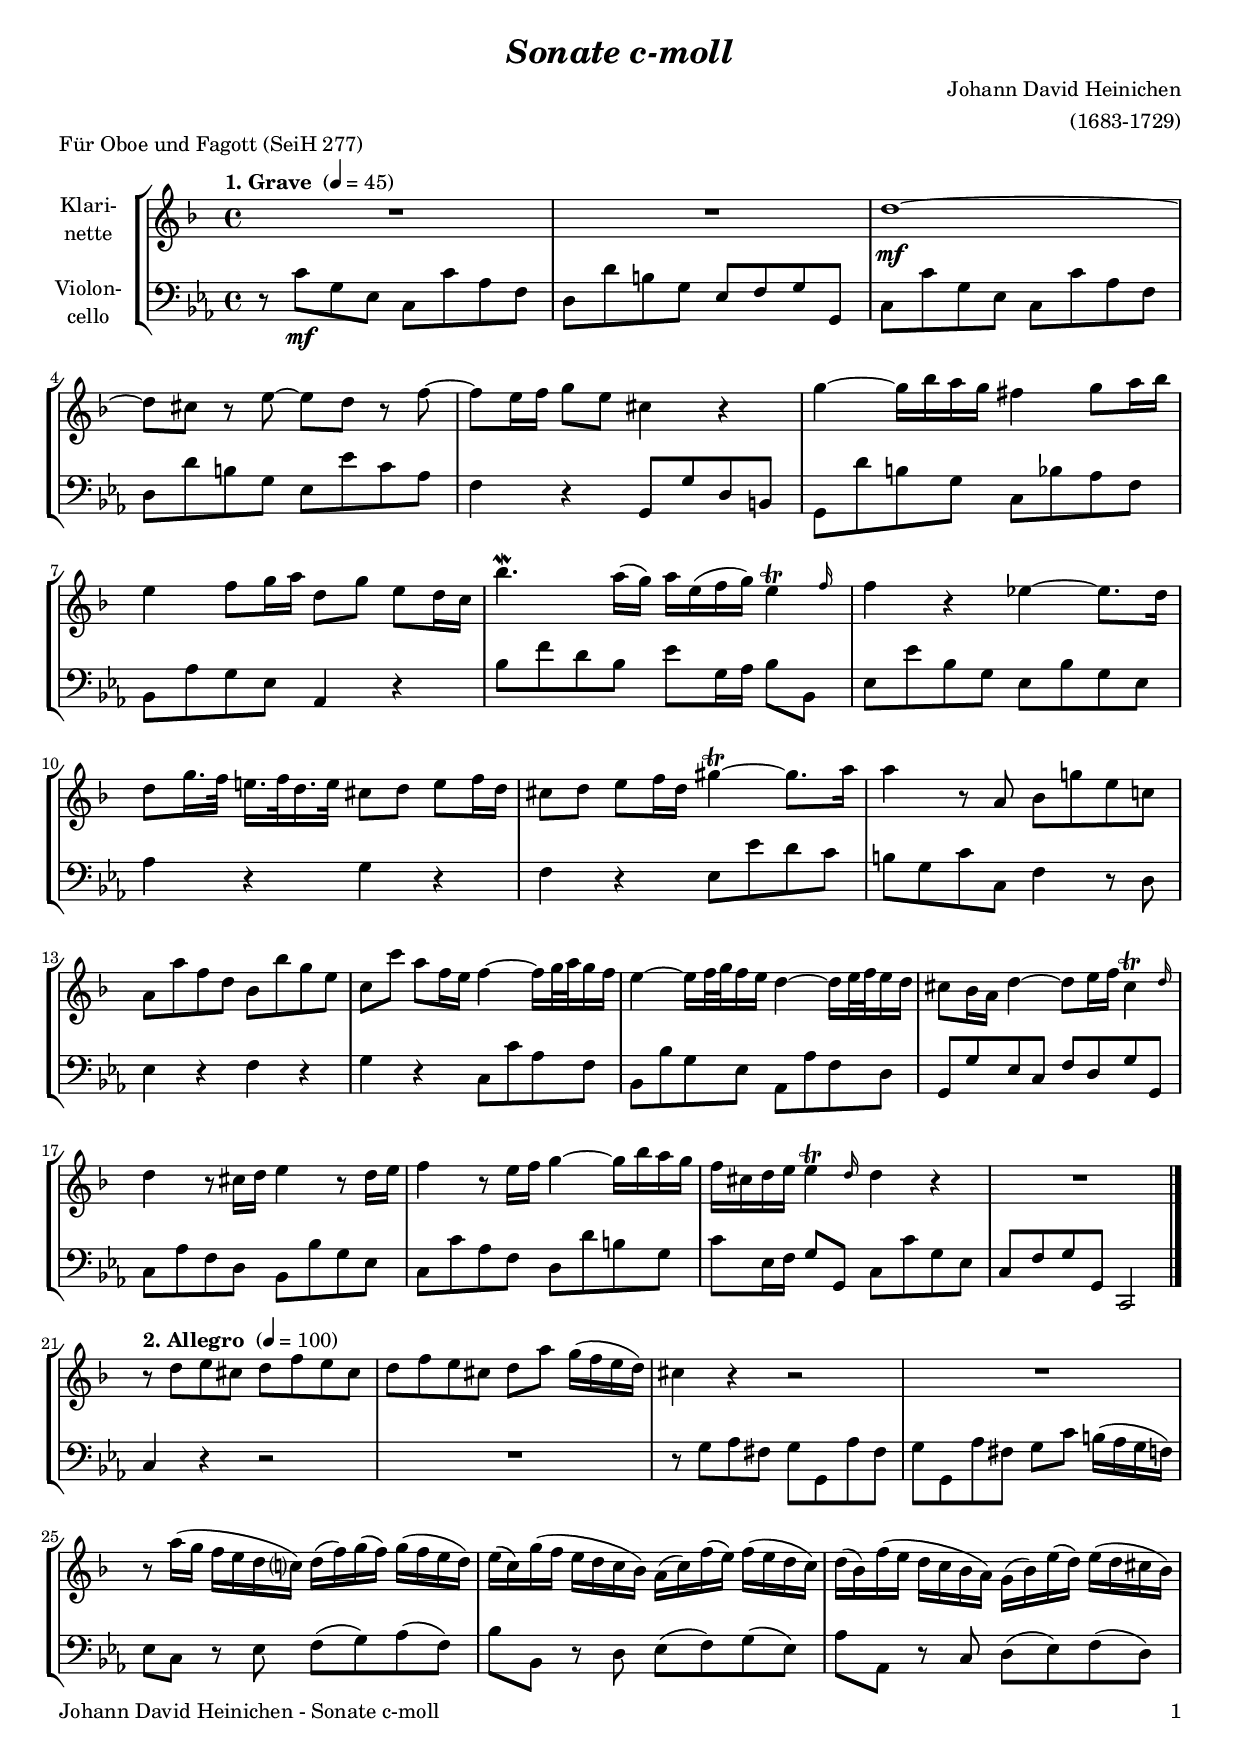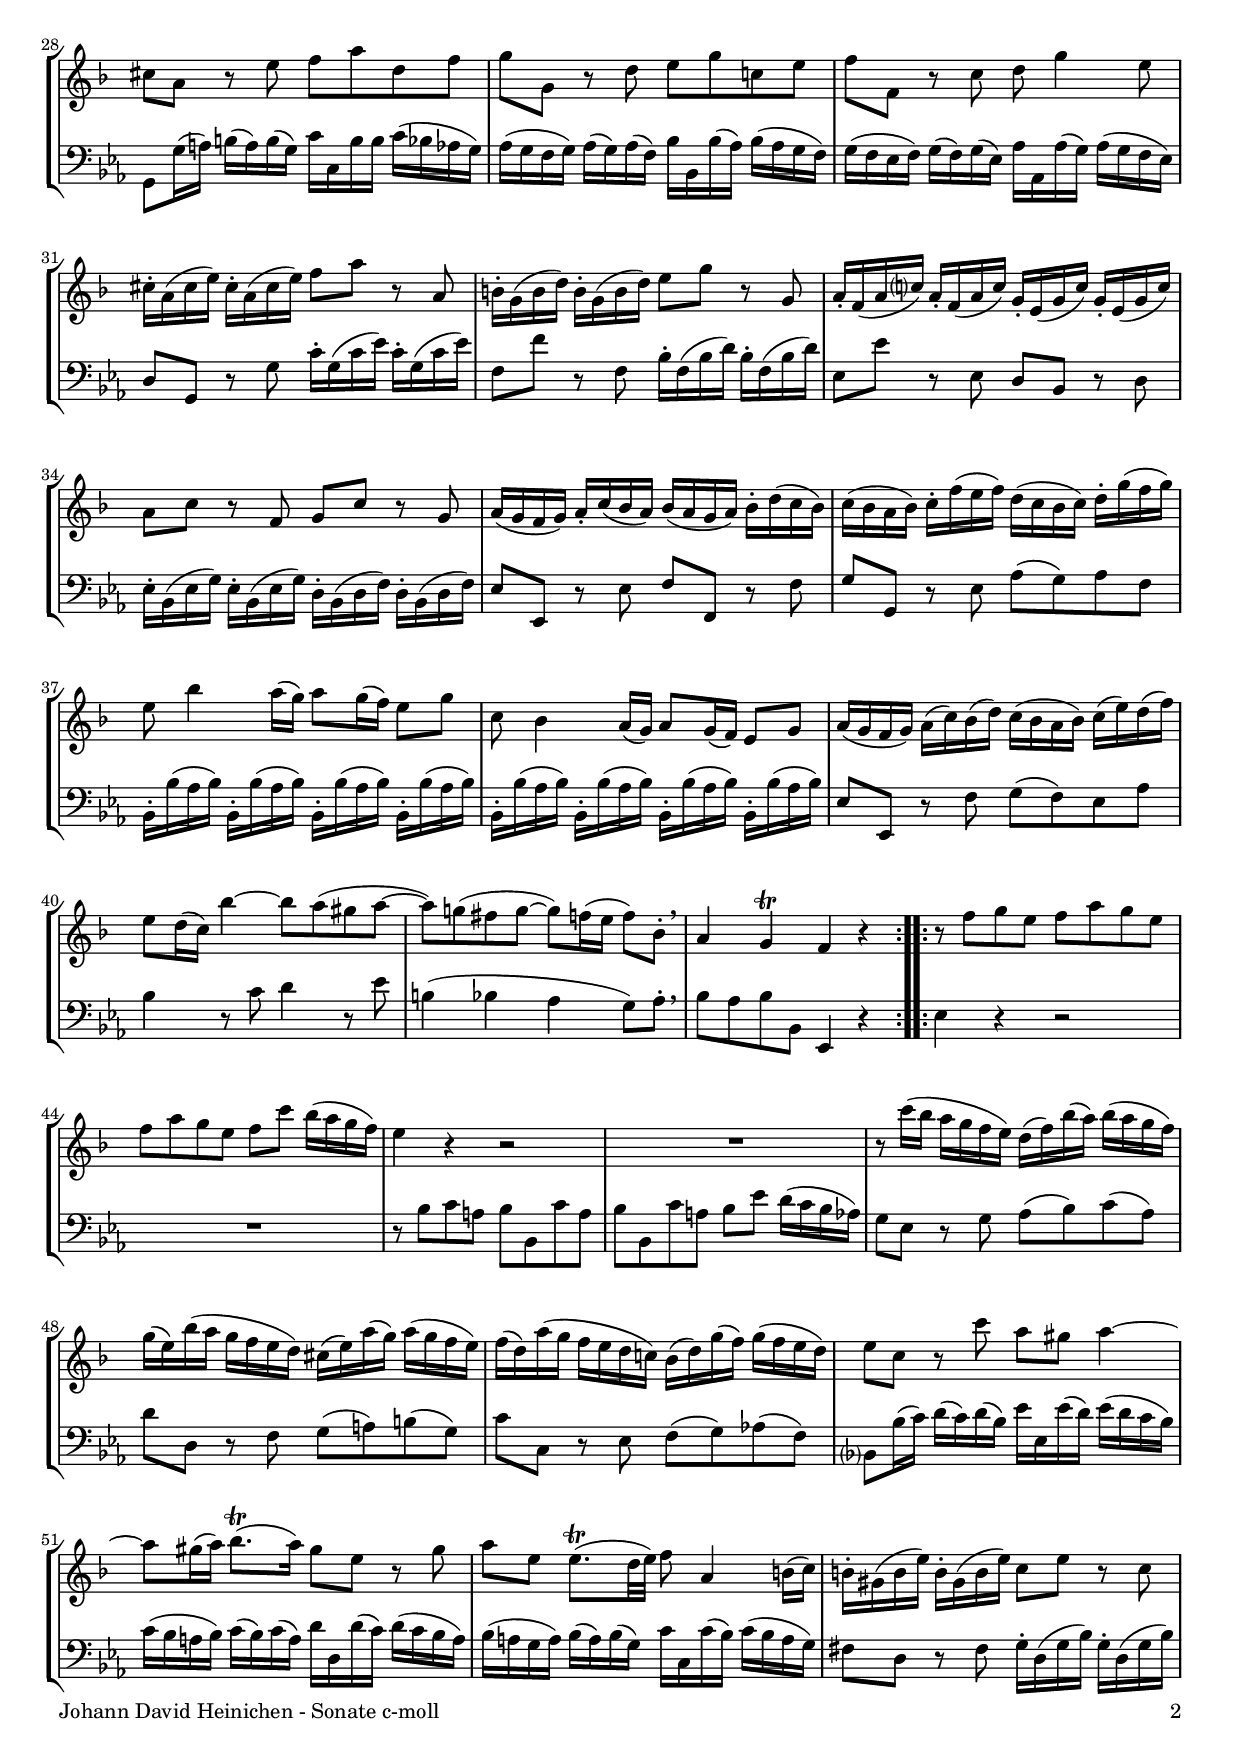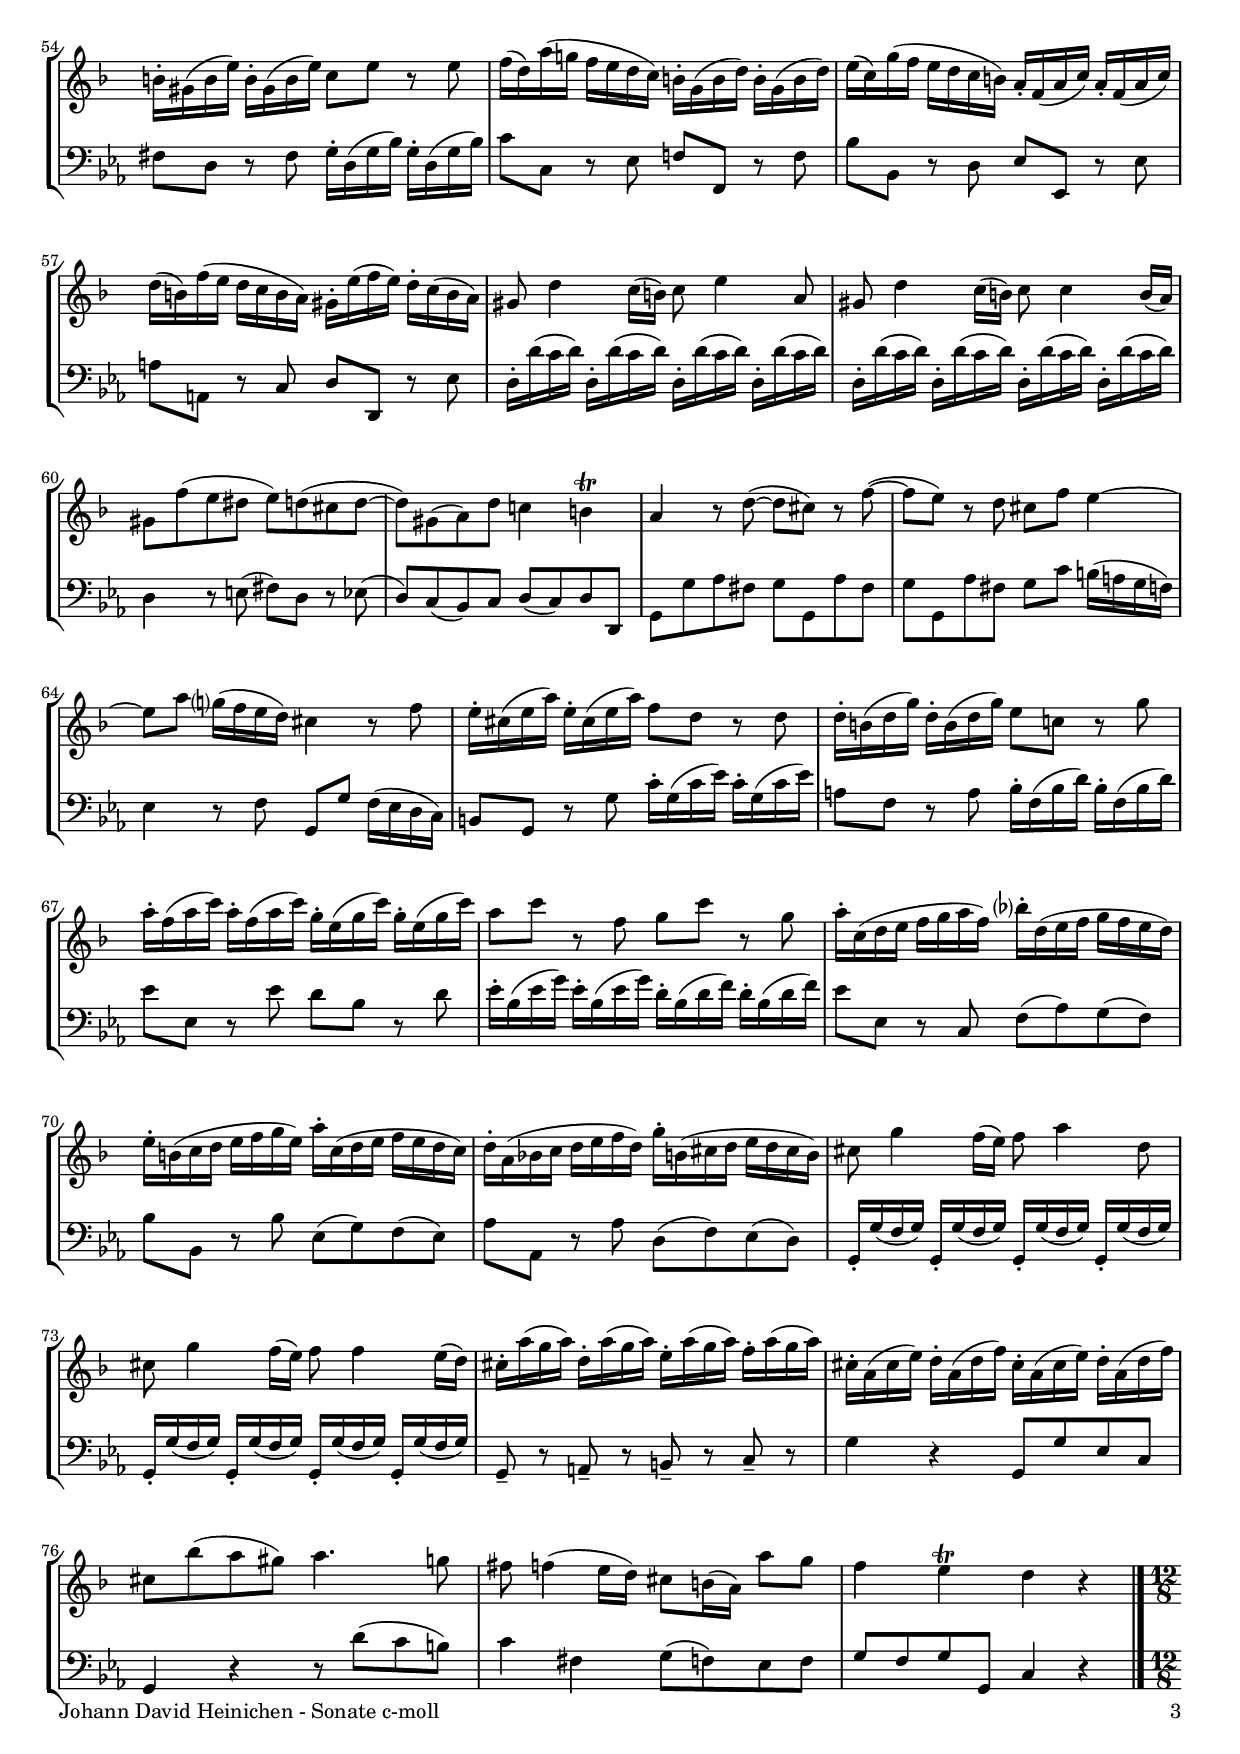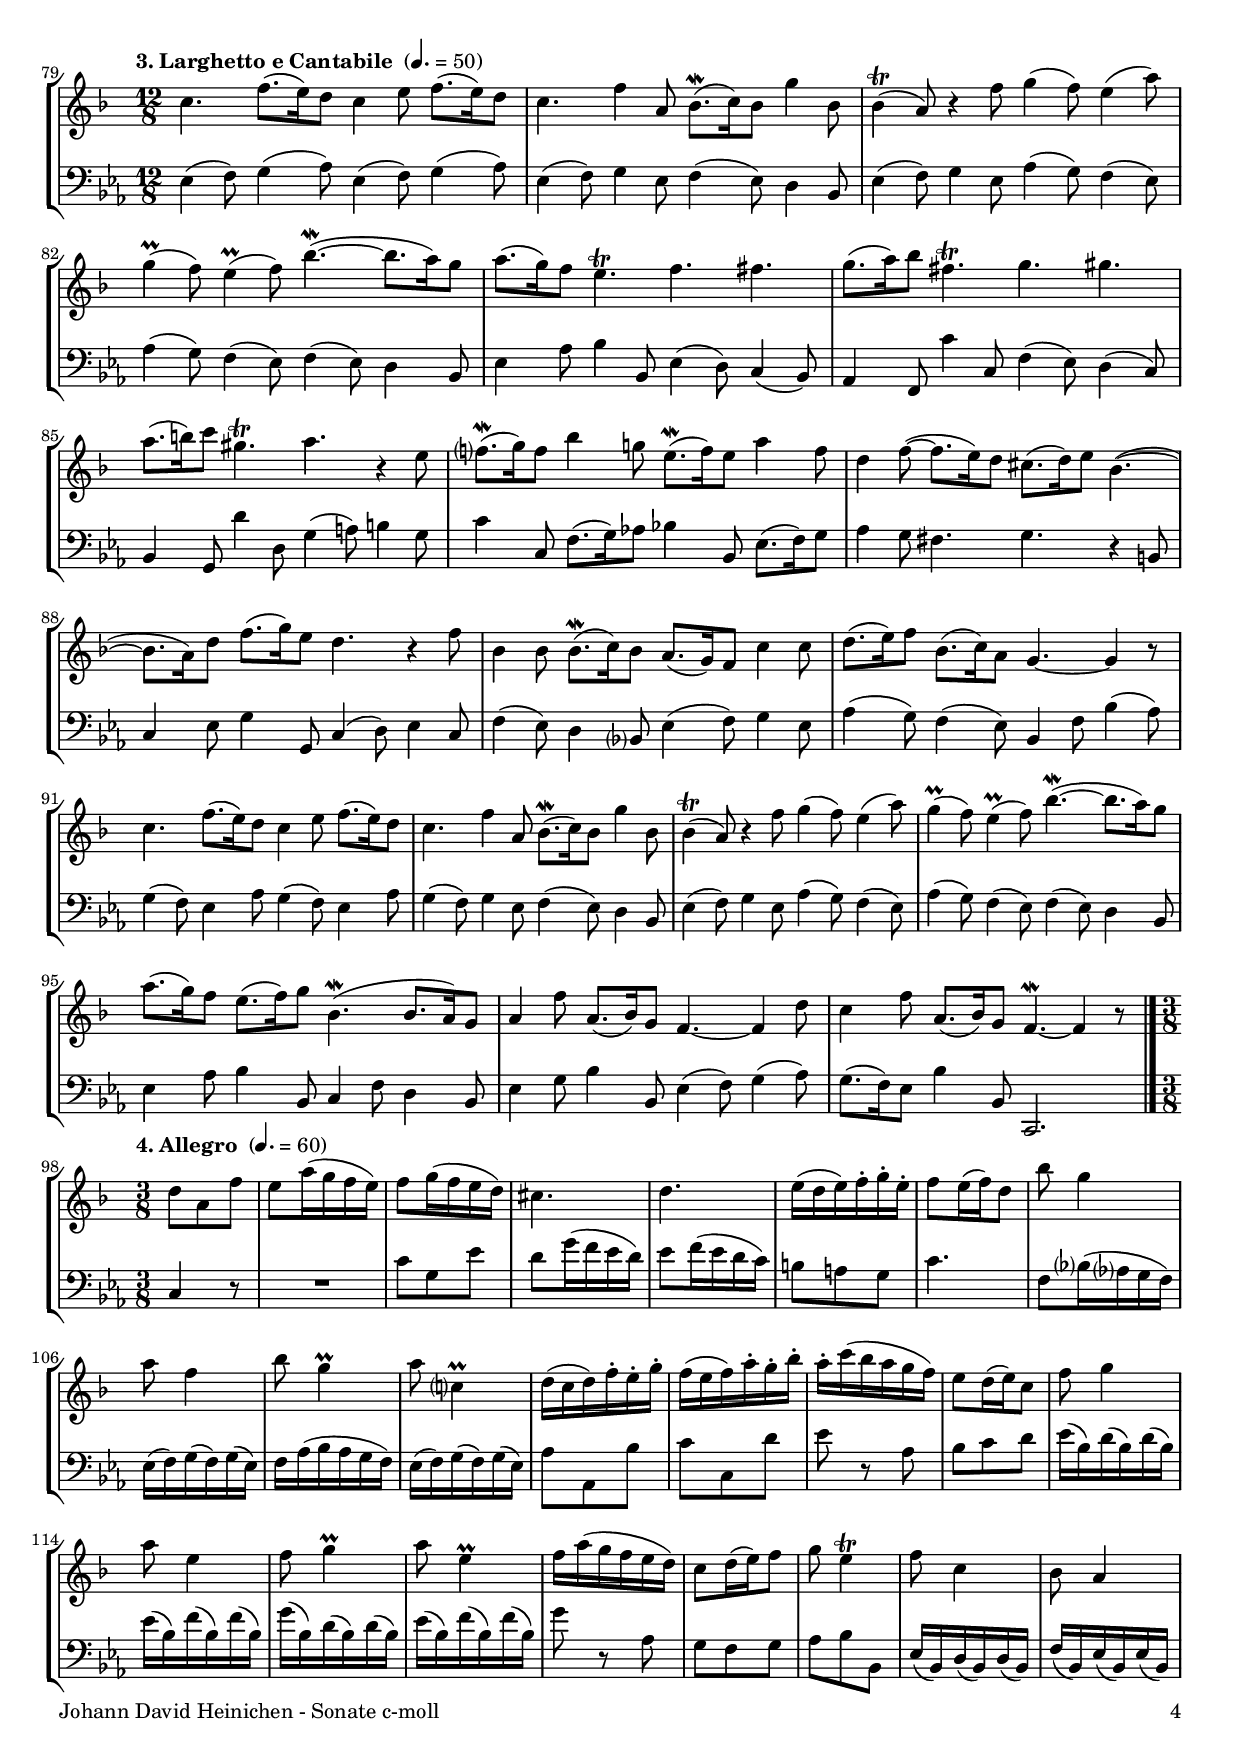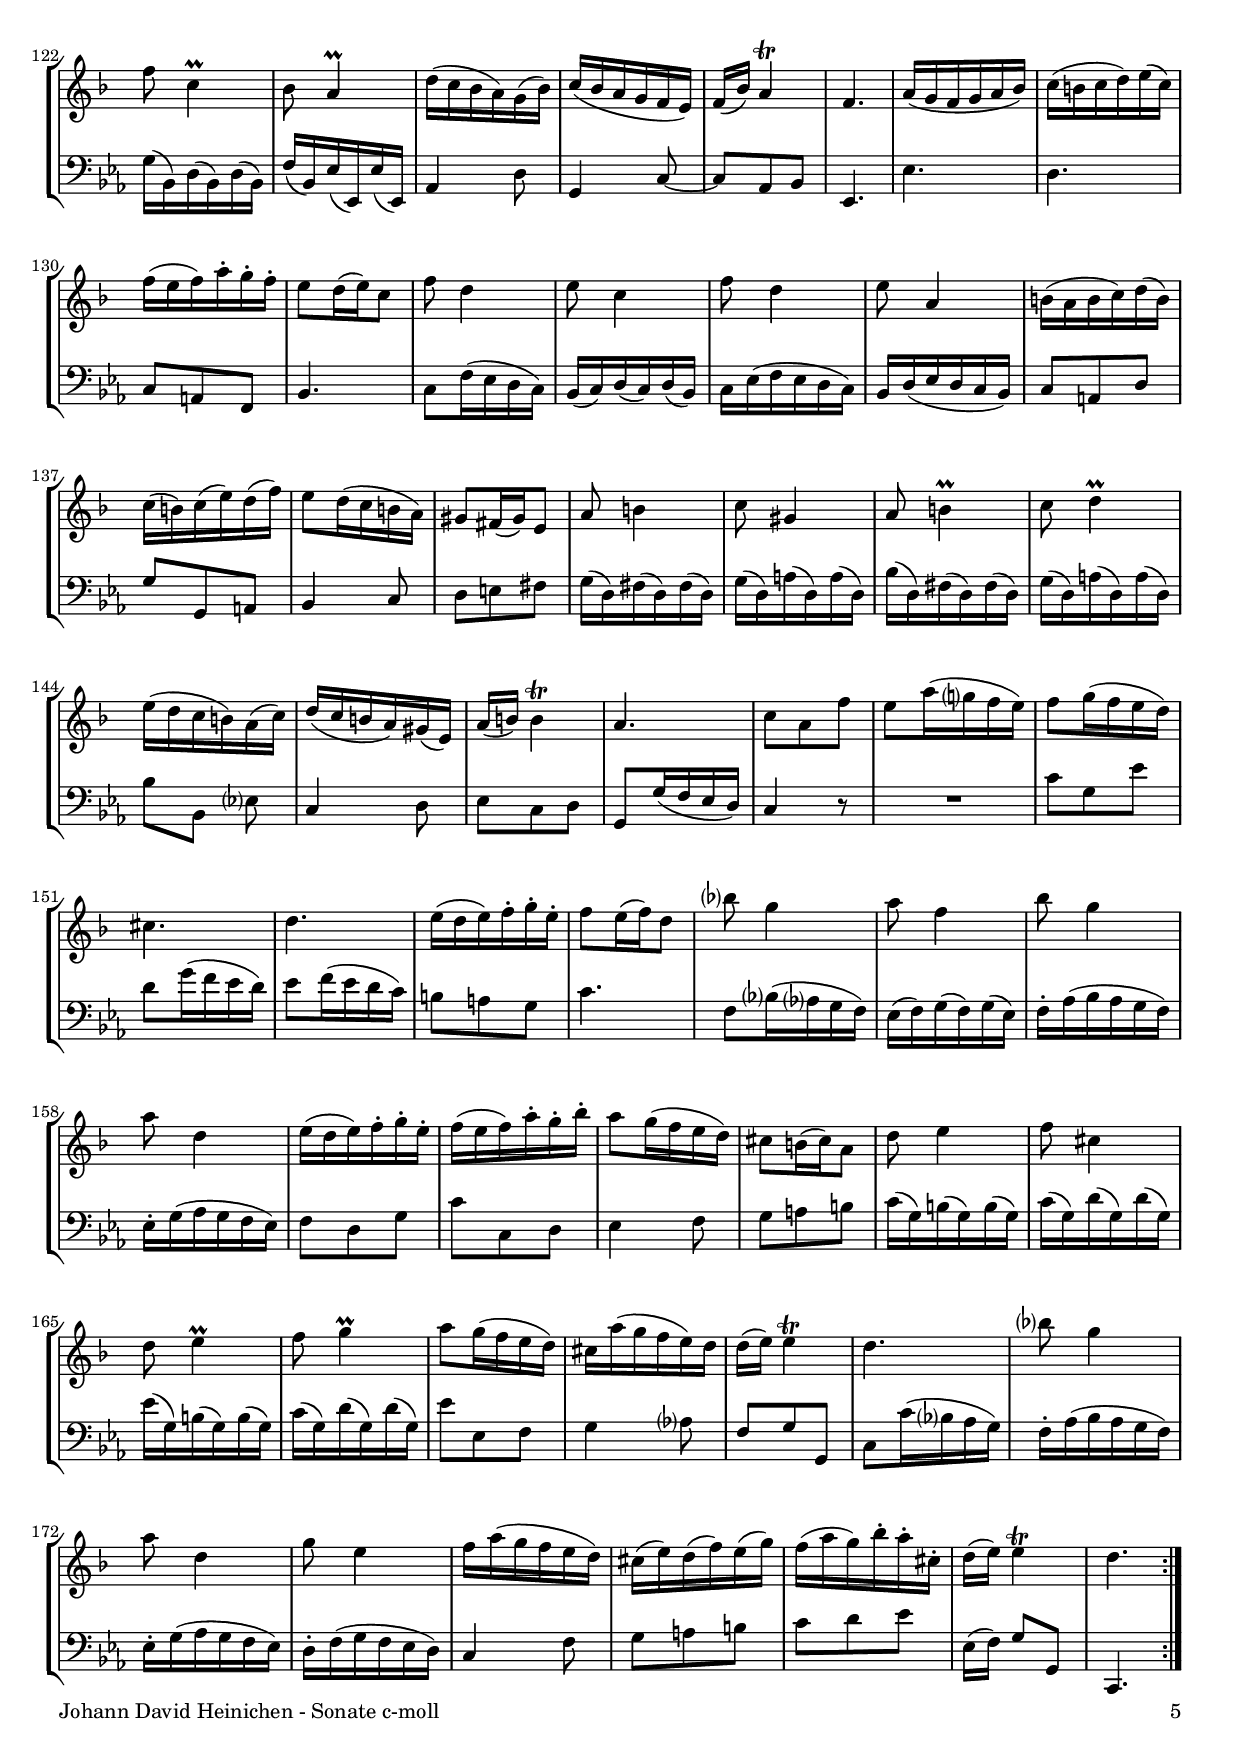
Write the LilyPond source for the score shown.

\version "2.18.2"
\include "deutsch.ly"
  
#(set-global-staff-size 18)

\header {
  title     = \markup \bold \italic "Sonate c-moll"
  composer  = "Johann David Heinichen"
  arranger  = "(1683-1729)"
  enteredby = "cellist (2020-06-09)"
  piece     = "Für Oboe und Fagott (SeiH 277)"
}

voiceconsts = {
  \key c \minor
  \time 4/4
  \clef "treble"
%  \numericTimeSignature
  \compressFullBarRests
  % Set default beaming for all staves
%  \set Timing.beamExceptions = #'()
%  \set Timing.baseMoment     = #(ly:make-moment 1 4)
%  \set Timing.beatStructure  = #'(1 1 1)
}

micl = "clarinet"
mifl = "flute"
miob = "oboe"
mifh = "french horn"
misx = "tenor sax"
mist = "string ensemble 1"
%miba = "cello"
miba = "bassoon"

introa = {        \tempo "1. Grave "                  4=45 }
introb = { \break \tempo "2. Allegro "                4=100 }
introc = { \break \tempo "3. Larghetto e Cantabile " 4.=50 \time 12/8 }
introd = { \break \tempo "4. Allegro "               4.=60 \time 3/8 }

va = \relative c'' {
  \voiceconsts

  \introa
  R1*2
  c1~\mf
  c8 h r d~ d c r es~

  es d16 es f8 d h4 r
  f'~ f16 as g f e4 f8 g16 as
  d,4 es8 f16 g c,8 f d c16 b
  as'4.\mordent g16( f) g d( es f) \afterGrace d4\trill es16

  es4 r des~ des8. c16
  c8 f16. es32 d!16. es32 c16. d32 h8 c d es16 c
  h8 c d es16 c fis4~\trill fis8. g16
  g4 r8 g, as f'! d b!

  g g' es c as as' f d
  b b' g es16 d es4~ es16 f32 g f16 es
  d4~d16 es32 f es16 d c4~ c16 d32 es d16 c
  h8 as16 g c4~ c8 d16 es \afterGrace h4\trill c16

  c4 r8 h16 c d4 r8 c16 d
  es4 r8 d16 es f4~ f16 as g f
  es h c d \afterGrace d4\trill c16 c4 r
  R1 \bar "|."

  \introb
  \repeat volta 2 {
    r8 c d h c es d h
    c es d h c g' f16( es d c)
    h4 r r2

    R1
    r8 g'16( f es d c b?) c( es) f( es) f( es d c)
    d( b) f'( es d c b as) g( b) es( d) es( d c b)
    
    c( as) es'( d c b as g) f( as) d( c) d( c h as)
    h8 g r d' es g c, es

    f f, r c' d f b,! d
    es es, r b' c f4 d8
    h16-. g( h d) h-. g( h d) es8 g r g,

    a16-. f( a c) a-. f( a c) d8 f r f,
    g16-. es( g b?) g-. es( g b) f-. d( f b) f-. d( f b)
    g8 b r es, f b r f

    g16( f es f) g-. b( as g) as( g f g) as-. c( b as)
    b( as g as) b-. es( d es) c( b as b) c-. f( es f)
    d8 as'4 g16( f) g8 f16( es) d8 f
    
    b, as4 g16( f) g8 f16( es) d8 f
    g16( f es f) g( b) as( c) b( as g as) b( d) c( es)
    
    d8 c16( b) as'4~ as8 g( fis g~
    g) f!( e f~ f) es16( d es8) as,-. \breathe
    g4 f\trill es r
  }
  \repeat volta 2 {
    r8 es' f d es g f d
    es g f d es b' as16( g f es)
    d4 r r2
    R1

    r8 b'16( as g f es d) c( es) as( g) as( g f es)
    f( d) as'( g f es d c) h( d) g( f) g( f es d)
    es( c) g'( f es d c b!) as( c) f( es) f( es d c)
    
    d8 b r b' g fis g4~
    g8 fis16( g) as8.(\trill g16) fis8 d r fis
    g d d8.(\trill c32 d) es8 g,4 a16( b)
    
    a-. fis( a d) a-. fis( a d) b8 d r b
    a16-. fis( a d) a-. fis( a d) b8 d r d
    es16( c) g'( f! es d c b) a-. f( a c) a-. f( a c)
    
    d( b) f'( es d c b a) g-. es( g b) g-. es( g b)
    c( a) es'( d c b a g) fis-. d'( es d) c-. b( a g)
    fis8 c'4 b16( a) b8 d4 g,8
    
    fis c'4 b16( a) b8 b4 a16( g)
    fis8 es'( d cis d) c( h c~
    c) fis,( g) c b!4 a\trill
    g r8 c(~ c h) r es(~
    
    es d) r c h es d4~
    d8 g f?16( es d c) h4 r8 es
    d16-. h( d g) d-. h( d g) es8 c r c

    c16-. a( c f) c-. a( c f) d8 b! r f'
    g16-. es( g b) g-. es( g b) f-. d( f b) f-. d( f b)
    g8 b r es, f b r f
    
    g16-. b,( c d es f g es) as?-. c,( d es f es d c)
    d-. a( b c d es f d) g-. b,( c d es d c b)
    c-. g( as! b c d es c) f-. a,( h c d c h a)
    
    h8 f'4 es16( d) es8 g4 c,8
    h f'4 es16( d) es8 es4 d16( c)
    h-. g'( f g) c,-. g'( f g) d-. g( f g) es-. g( f g)
    
    h,-. g( h d) c-. g( c es) h-. g( h d) c-. g( c es)
    h8 as'( g fis) g4. f8
    e es4( d16 c) h8 a16( g) g'8 f
    es4 d\trill c r \bar "|."
  }

  \introc
  b4. es8.( d16) c8 b4 d8 es8.( d16) c8
  b4. es4 g,8 as8.(\mordent b16) as8 f'4 as,8
  as4(\trill g8) r4 es'8 f4( es8) d4( g8)

  f4(\prall es8) d4(\prall es8) as4.(~\mordent as8. g16) f8
  g8.( f16) es8 d4.\trill es e
  f8.( g16) as8 e4.\trill f fis

  g8.( a16) b8 fis4.\trill g r4 d8
  es?8.(\mordent f16) es8 as4 f!8 d8.(\mordent es16) d8 g4 es8
  c4 es8(~ es8. d16) c8 h8.( c16) d8 as4.(~

  as8. g16) c8 es8.( f16) d8 c4. r4 es8
  as,4 as8 as8.(\mordent b16) as8 g8.( f16) es8 b'4 b8
  c8.( d16) es8 as,8.( b16) g8 f4.~ f4 r8

  b4. es8.( d16) c8 b4 d8 es8.( d16) c8
  b4. es4 g,8 as8.(\mordent b16) as8 f'4 as,8
  as4(\trill g8) r4 es'8 f4( es8) d4( g8)

  f4(\prall es8) d4(\prall es8) as4.(~\mordent as8. g16) f8
  g8.( f16) es8 d8.( es16) f8 as,4.(\mordent as8. g16) f8
  g4 es'8 g,8.( as16) f8 es4.~ es4 c'8
  b4 es8 g,8.( as16) f8 es4.~\mordent es4 r8 \bar "|."
  
  \introd
  \repeat volta 2 {
    c'8 g es'
    d g16( f es d)
    es8 f16( es d c)
    h4.
    c
    d16( c d) es-. f-. d-.
  
    es8 d16( es) c8
    as' f4
    g8 es4
    as8 f4\prall
    g8 b,?4\prall
    c16( b c) es-. d-. f-.
  
    es( d es) g-. f-. as-.
    g-. b( as g f es)
    d8 c16( d) b8
    es f4
    g8 d4
    es8 f4\prall
  
    g8 d4\prall
    es16 g( f es d c)
    b8 c16( d) es8
    f d4\trill
    es8 b4
    as8 g4
  
    es'8 b4\prall
    as8 g4\prall
    c16( b as g) f( as)
    b( as g f es d)
    es( as) g4\trill
    es4.
  
    g16( f es f g as)
    b( a b c) d( b)
    es( d es) g-. f-. es-.
    d8 c16( d) b8
    es c4
  
    d8 b4
    es8 c4
    d8 g,4
    a16( g a b) c( a)
    b( a) b( d) c( es)
    d8 c16( b a g)
  
    fis8 e16( fis) d8
    g a4
    b8 fis4
    g8 a4\prall
    b8 c4\prall
  
    d16( c b a) g( b)
    c( b a g) fis( d)
    g( a) a4\trill
    g4.
    b8 g es'
    d g16( f? es d)
  
    es8 f16( es d c)
    h4.
    c
    d16( c d) es-. f-. d-.
    es8 d16( es) c8
    as'? f4

    g8 es4
    as8 f4
    g8 c,4
    d16( c d) es-. f-. d-.
    es( d es) g-. f-. as-.

    g8 f16( es d c)
    h8 a16( h) g8
    c d4
    es8 h4
    c8 d4\prall
    es8 f4\prall

    g8 f16( es d c)
    h g'( f es d) c
    c( d) d4\trill
    c4.
    as'?8 f4
    g8 c,4

    f8 d4
    es16 g( f es d c)
    h( d) c( es) d( f)
    es( g f) as-. g-. h,-.
    c( d) d4\trill
    c4.
  }
}

vb = \relative c' {
  \voiceconsts
  \clef "bass"
  
  \introa
  r8 c\mf g es c c' as f
  d d' h g es f g g,
  c c' g es c c' as f
  d d' h g es es' c as

  f4 r g,8 g' d h
  g d'' h g c, b' as f
  b, as' g es as,4 r
  b'8 f' d b es g,16 as b8 b,

  es es' b g es b' g es
  as4 r g r
  f r es8 es' d c
  h g c c, f4 r8 d

  es4 r f r
  g r c,8 c' as f
  b, b' g es as, as' f d
  g, g' es c f d g g,

  c as' f d b b' g es
  c c' as f d d' h g
  c es,16 f g8 g, c c' g es
  c f g g, c,2 \bar "|."

  \introb
  \repeat volta 2 {
    c'4 r r2
    R1
    r8 g' as fis g g, as' fis
    
    g g, as' fis g c h16( as g f)
    es8 c r es f( g) as( f)
    b b, r d es( f) g( es)
    
    as as, r c d( es) f( d)
    g, g'16( a) h( a) h( g) c c, h' h c( b as g)
    
    as( g f g) as( g) as( f) b b, b'( as) b( as g f)
    g( f es f) g( f) g( es) as as, as'( g) as( g f es)
    d8 g, r g' c16-. g( c es) c-. g( c es)
    
    f,8 f' r f, b16-. f( b d) b-. f( b d)
    es,8 es' r es, d b r d
    es16-. b( es g) es-. b( es g) d-. b( d f) d-. b( d f)
    
    es8 es, r es' f f, r f'
    g g, r es' as( g) as f
    b,16-. b'( as b) b,-. b'( as b) b,-. b'( as b) b,-. b'( as b)
    
    b,-. b'( as b) b,-. b'( as b) b,-. b'( as b) b,-. b'( as b)
    es,8 es, r f' g( f) es as
    
    b4 r8 c d4 r8 es
    h4( b as g8) as-. \breathe
    b as b b, es,4 r
  }
  \repeat volta 2 {
    es' r r2
    R1
    r8 b' c a b b, c' a
    b b, c' a b es d16( c b as)
    
    g8 es r g as( b) c( as)
    d d, r f g( a) h( g)
    c c, r es f(g) as!( f)
    
    b,? b'16( c) d( c) d( b) es es, es'( d) es( d c b)
    c( b a b) c( b) c( a) d d, d'( c) d( c b a)
    b( a g a) b( a) b( g) c c, c'( b) c( b a g)
    
    fis8 d r fis g16-. d( g b) g-. d( g b)
    fis8 d r fis g16-. d( g b) g-. d( g b)
    c8 c, r es f! f, r f'
    
    b b, r d es es, r es'
    a a, r c d d, r es'
    d16-. d'( c d) d,-. d'( c d) d,-. d'( c d) d,-. d'( c d)
    
    d,-. d'( c d) d,-. d'( c d) d,-. d'( c d) d,-. d'( c d)
    d,4 r8 e( fis) d r es(
    d) c( b) c d( c) d d,
    g g' as fis g g, as' fis
    
    g g, as' fis g c h16( a g f)
    es4 r8 f g, g' f16( es d c)
    h8 g r g' c16-. g( c es) c-. g( c es)
    
    a,8 f r a b16-. f( b d) b-. f( b d)
    es8 es, r es' d b r d
    es16-. b( es g) es-. b( es g) d-. b( d f) d-. b( d f)
    
    es8 es, r c f( as) g( f)
    b b, r b' es,( g) f( es)
    as as, r as' d,( f) es( d)
    
    g,16-. g'( f g) g,-. g'( f g) g,-. g'( f g) g,-. g'( f g)
    g,-. g'( f g) g,-. g'( f g) g,-. g'( f g) g,-. g'( f g)
    g,8-- r a-- r h-- r c-- r
    
    g'4 r g,8 g' es c
    g4 r r8 d''( c h)
    c4 fis, g8( f) es f
    g f g g, c4 r \bar "|."
  }

  \introc
  es4( f8) g4( as8) es4( f8) g4( as8)
  es4( f8) g4 es8 f4( es8) d4 b8
  es4( f8) g4 es8 as4( g8) f4( es8)

  as4( g8) f4( es8) f4( es8) d4 b8
  es4 as8 b4 b,8 es4( d8) c4( b8)
  as4 f8 c''4 c,8 f4( es8) d4( c8)

  b4 g8 d''4 d,8 g4( a8) h4 g8
  c4 c,8 f8.( g16) as!8 b!4 b,8 es8.( f16) g8
  as4 g8 fis4. g r4 h,8

  c4 es8 g4 g,8 c4( d8) es4 c8
  f4( es8) d4 b?8 es4( f8) g4 es8
  as4( g8) f4( es8) b4 f'8 b4( as8)

  g4( f8) es4 as8 g4( f8) es4 as8
  g4( f8) g4 es8 f4( es8) d4 b8
  es4( f8) g4 es8 as4( g8) f4( es8)

  as4( g8) f4( es8) f4( es8) d4 b8
  es4 as8 b4 b,8 c4 f8 d4 b8
  es4 g8 b4 b,8 es4( f8) g4( as8)
  g8.( f16) es8 b'4 b,8 c,2. \bar "|."
  
  \introd
  \repeat volta 2 {
    c'4 r8
    R4.
    c'8 g es'
    d g16( f es d)
    es8 f16( es d c)
    h8 a g
  
    c4.
    f,8 b?16( as? g f)
    es( f) g( f) g( es)
    f as( b as g f)
    es( f) g( f) g( es)
    as8 as, b'
  
    c c, d'
    es r as,
    b c d
    es16( b) d( b) d( b)
    es( b) f'( b,) f'( b,)
    g'( b,) d( b) d( b)
  
    es( b) f'( b,) f'( b,)
    g'8 r as,
    g f g
    as b b,
    es16( b) d( b) d( b)
    f'( b,) es( b) es( b)
  
    g'( b,) d( b) d( b)
    f'( b,) es( es,) es'( es,)
    as4 d8
    g,4 c8~
    c as b
    es,4.
  
    es'
    d
    c8 a f
    b4.
    c8 f16( es d c)
  
    b( c) d( c) d( b)
    c es( f es d c)
    b d( es d c b)
    c8 a d
    g g, a
    b4 c8
  
    d e fis
    g16( d) fis( d) fis( d)
    g( d) a'( d,) a'( d,)
    b'( d,) fis( d) fis( d)
    g( d) a'( d,) a'( d,)
  
    b'8[ b,] es?
    c4 d8
    es c d
    g, g'16( f es d)
    c4 r8
    R4.
  
    c'8 g es'
    d g16( f es d)
    es8 f16( es d c)
    h8 a g
    c4.
    f,8 b?16( as? g f)

    es( f) g( f) g( es)
    f-. as( b as g f)
    es-. g( as g f es)
    f8 d g
    c c, d

    es4 f8
    g a h
    c16( g) h( g) h( g)
    c( g) d'( g,) d'( g,)
    es'( g,) h( g) h( g)
    c( g) d'( g,) d'( g,)

    es'8 es, f
    g4 as?8
    f g g,
    c c'16( b? as g)
    f-. as( b as g f)
    es-. g( as g f es)

    d-. f( g f es d)
    c4 f8
    g a h
    c d es
    es,16( f) g8[ g,]
    c,4.
  }
}


music = \new StaffGroup <<
      \new Staff {
	\set Staff.midiInstrument = \micl
	\set Staff.instrumentName = \markup \center-column { "Klari-" "nette" }
	\transpose c d { \va }
      }

      \new Staff {
	\set Staff.midiInstrument = \miba
	\set Staff.instrumentName = \markup \center-column { "Violon-" "cello" }
	\transpose c c { \vb }
      }
>>

\book {
   \paper {
    print-page-number = ##t
    print-first-page-number = ##t
    ragged-last-bottom = ##f
    oddHeaderMarkup = \markup \null
    evenHeaderMarkup = \markup \null
    oddFooterMarkup = \markup {
      \fill-line {
        \on-the-fly #print-page-number-check-first
        "Johann David Heinichen - Sonate c-moll" \fromproperty #'page:page-number-string
      }
    }
    evenFooterMarkup = \oddFooterMarkup
  } \score {
    \music
    \layout {}
  }

  \score {
    \unfoldRepeats \music

    \midi {
      \context {
        \Score
      }
    }
  }
}